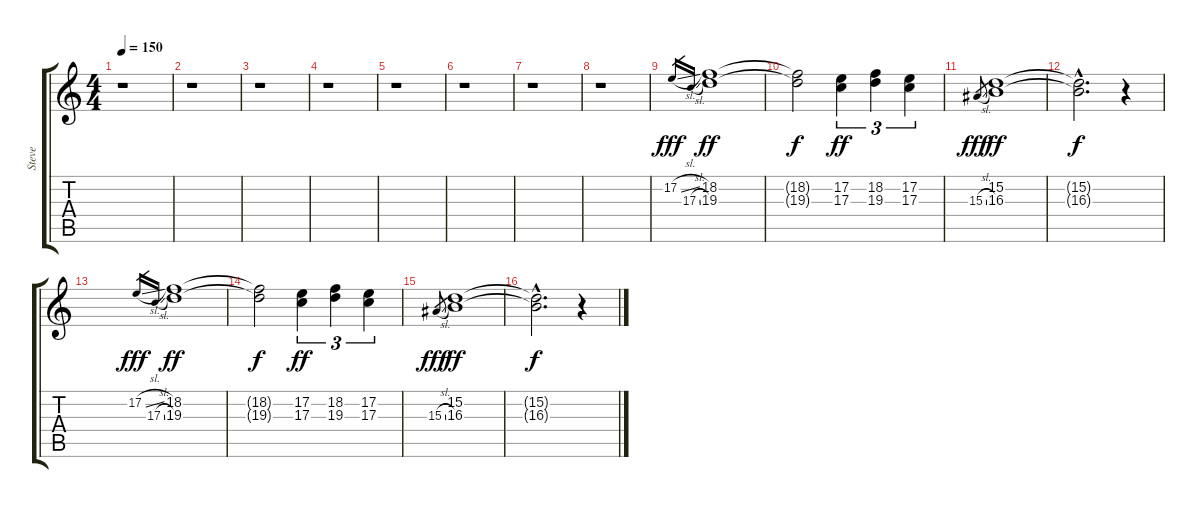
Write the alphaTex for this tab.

\track ("Steve" "Steve") {instrument rockorgan}
\staff {score tabs}
\tuning (E4 B3 G3 D3 A2 E2) {hide}
\ts (4 4)
\tempo 150
\clef g2
\ks c
r.1{dy fff instrument rockorgan} |
r.1 |
r.1 |
r.1 |
r.1 |
r.1 |
r.1 |
r.1 |
17.2{sl}.16{gr} 17.3{sl}.16{gr} (18.2 19.3).1{dy ff} |
(18.2{t} 19.3{t}).2{dy f} (17.2 17.3).4{tu (3 2) dy ff} (18.2 19.3).4{tu (3 2)} (17.2 17.3).4{tu (3 2)} |
15.3{sl}.8{gr dy fff} (15.2 16.3).1{dy ff} |
(15.2{hac t} 16.3{hac t}).2{d dy f} r.4 |
17.2{sl}.16{gr dy fff} 17.3{sl}.16{gr} (18.2 19.3).1{dy ff} |
(18.2{t} 19.3{t}).2{dy f} (17.2 17.3).4{tu (3 2) dy ff} (18.2 19.3).4{tu (3 2)} (17.2 17.3).4{tu (3 2)} |
15.3{sl}.8{gr dy fff} (15.2 16.3).1{dy ff} |
(15.2{hac t} 16.3{hac t}).2{d dy f} r.4
